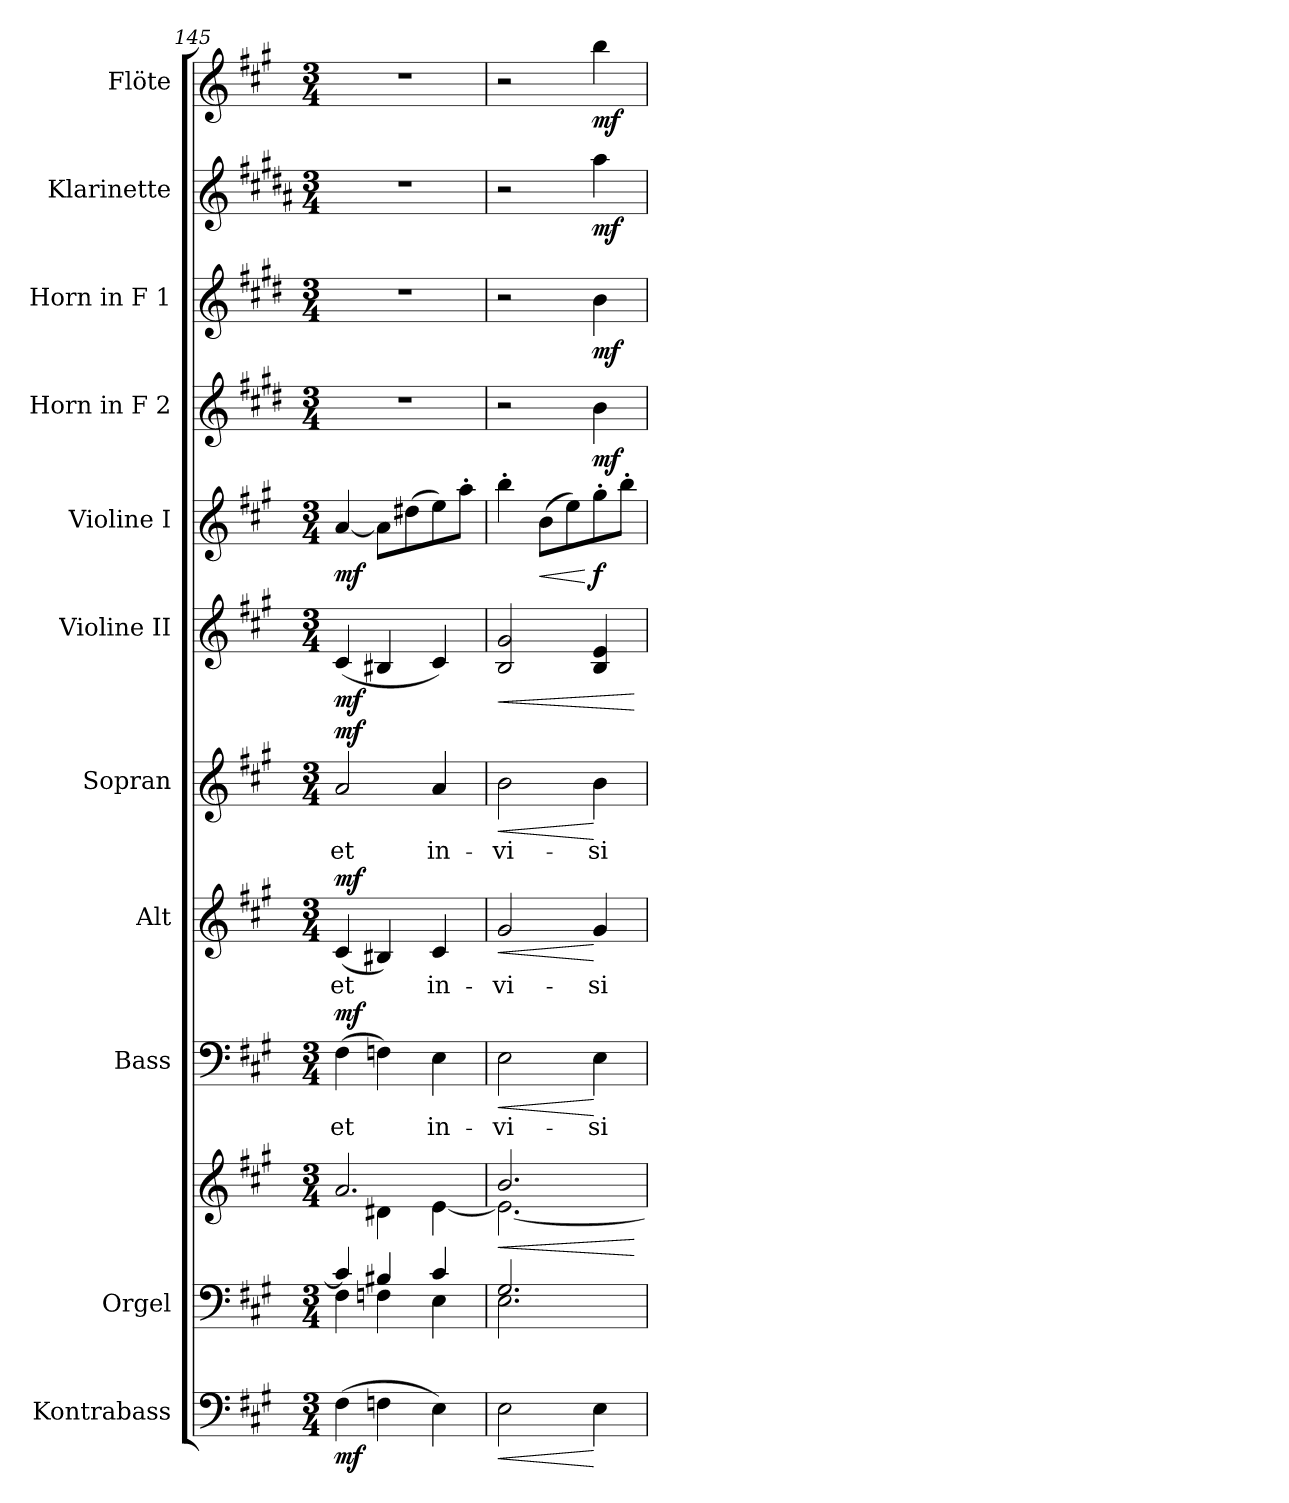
**kern	**dynam	**kern	**kern	**dynam	**kern	**text	**dynam	**kern	**text	**dynam	**kern	**text	**dynam	**kern	**dynam	**kern	**dynam	**kern	**dynam	**kern	**dynam	**kern	**dynam	**kern	**dynam
*part11	*part11	*part10	*part10	*part10	*part9	*part9	*part9	*part8	*part8	*part8	*part7	*part7	*part7	*part6	*part6	*part5	*part5	*part4	*part4	*part3	*part3	*part2	*part2	*part1	*part1
*staff12	*staff12	*staff11	*staff10	*staff10/11	*staff9	*staff9	*staff9	*staff8	*staff8	*staff8	*staff7	*staff7	*staff7	*staff6	*staff6	*staff5	*staff5	*staff4	*staff4	*staff3	*staff3	*staff2	*staff2	*staff1	*staff1
*I"Kontrabass	*	*I"Orgel	*	*	*I"Bass	*	*	*I"Alt	*	*	*I"Sopran	*	*	*I"Violine II	*	*I"Violine I	*	*I"Horn in F 2	*	*I"Horn in F 1	*	*I"Klarinette	*	*I"Flöte	*
*I'Kb.	*	*I'Org.	*	*	*I'B.	*	*	*I'A.	*	*	*I'S.	*	*	*I'Vl. II	*	*I'Vl. I	*	*	*	*	*	*I'Kl.	*	*I'Fl.	*
*clefF4	*	*clefF4	*clefG2	*	*clefF4	*	*	*clefG2	*	*	*clefG2	*	*	*clefG2	*	*clefG2	*	*clefG2	*	*clefG2	*	*clefG2	*	*clefG2	*
*ITrd7c12	*	*	*	*	*	*	*	*	*	*	*	*	*	*	*	*	*	*ITrd4c7	*	*ITrd4c7	*	*ITrd1c2	*	*	*
*k[f#c#g#]	*	*k[f#c#g#]	*k[f#c#g#]	*	*k[f#c#g#]	*	*	*k[f#c#g#]	*	*	*k[f#c#g#]	*	*	*k[f#c#g#]	*	*k[f#c#g#]	*	*k[f#c#g#]	*	*k[f#c#g#]	*	*k[f#c#g#]	*	*k[f#c#g#]	*
*A:	*	*A:	*A:	*	*A:	*	*	*A:	*	*	*A:	*	*	*A:	*	*A:	*	*A:	*	*A:	*	*A:	*	*A:	*
*M3/4	*	*M3/4	*M3/4	*	*M3/4	*	*	*M3/4	*	*	*M3/4	*	*	*M3/4	*	*M3/4	*	*M3/4	*	*M3/4	*	*M3/4	*	*M3/4	*
=145	=145	=145	=145	=145	=145	=145	=145	=145	=145	=145	=145	=145	=145	=145	=145	=145	=145	=145	=145	=145	=145	=145	=145	=145	=145
*	*	*^	*^	*	*	*	*	*	*	*	*	*	*	*	*	*	*	*	*	*	*	*	*	*	*
!	!LO:DY:b	!	!	!	!	!	!	!LO:LY:b	!LO:DY:a	!	!LO:LY:b	!LO:DY:a	!	!LO:LY:b	!LO:DY:a	!	!LO:DY:b	!	!LO:DY:b	!	!	!	!	!	!	!	!
(>4FF#\	mf	4c#/]	4F#\	2.a/	4ryy	.	(>4F#\	et	mf	(<4c#/	et	mf	2a/	et	mf	(<4c#/	mf	[4a/	mf	2.r	.	2.r	.	2.r	.	2.r	.
4FFn\	.	4B#X/	4Fn\	.	4d#X\	.	4Fn\)	.	.	4B#X/)	.	.	.	.	.	4B#X/	.	8a\L]	.	.	.	.	.	.	.	.	.
.	.	.	.	.	.	.	.	.	.	.	.	.	.	.	.	.	.	(>8dd#X\	.	.	.	.	.	.	.	.	.
!	!	!	!	!	!	!	!	!LO:LY:b	!	!	!LO:LY:b	!	!	!LO:LY:b	!	!	!	!	!	!	!	!	!	!	!	!	!
4EE\)	.	4c#/	4E\	.	[<4e\	.	4E\	in-	.	4c#/	in-	.	4a/	in-	.	4c#/)	.	8ee\)	.	.	.	.	.	.	.	.	.
.	.	.	.	.	.	.	.	.	.	.	.	.	.	.	.	.	.	8aa'>\J	.	.	.	.	.	.	.	.	.
=146	=146	=146	=146	=146	=146	=146	=146	=146	=146	=146	=146	=146	=146	=146	=146	=146	=146	=146	=146	=146	=146	=146	=146	=146	=146	=146	=146
!	!LO:HP:b	!	!	!	!	!LO:HP:b	!	!LO:LY:b	!LO:HP:b	!	!LO:LY:b	!LO:HP:b	!	!LO:LY:b	!LO:HP:b	!	!LO:HP:b	!	!	!	!	!	!	!	!	!	!
2EE\	<	2.G#/	2.E\	2.b/	2.e\_	<	2E\	-vi-	<	2g#/	-vi-	<	2b\	-vi-	<	2B/ 2g#/	<	4bb'>\	.	2r	.	2r	.	2r	.	2r	.
!	!	!	!	!	!	!	!	!	!	!	!	!	!	!	!	!	!	!	!LO:HP:b	!	!	!	!	!	!	!	!
.	.	.	.	.	.	.	.	.	.	.	.	.	.	.	.	.	.	(>8b\L	<	.	.	.	.	.	.	.	.
.	.	.	.	.	.	.	.	.	.	.	.	.	.	.	.	.	.	8ee\)	.	.	.	.	.	.	.	.	.
!	!	!	!	!	!	!	!	!LO:LY:b	!	!	!LO:LY:b	!	!	!LO:LY:b	!	!	!	!	!LO:DY:n=1:b	!	!LO:DY:b	!	!LO:DY:b	!	!LO:DY:b	!	!LO:DY:b
4EE\	[	.	.	.	.	.	4E\	-si-	[	4g#/	-si-	[	4b\	-si-	[	4B/ 4e/	.	8gg#'>\	[ f	4e\	mf	4e\	mf	4gg#\	mf	4bb\	mf
.	.	.	.	.	.	.	.	.	.	.	.	.	.	.	.	.	.	8bb'>\J	.	.	.	.	.	.	.	.	.
*	*	*v	*v	*	*	*	*	*	*	*	*	*	*	*	*	*	*	*	*	*	*	*	*	*	*	*	*
*	*	*	*v	*v	*	*	*	*	*	*	*	*	*	*	*	*	*	*	*	*	*	*	*	*	*	*
.	.	.	.	[	.	.	.	.	.	.	.	.	.	.	[	.	.	.	.	.	.	.	.	.	.
=	=	=	=	=	=	=	=	=	=	=	=	=	=	=	=	=	=	=	=	=	=	=	=	=	=
*-	*-	*-	*-	*-	*-	*-	*-	*-	*-	*-	*-	*-	*-	*-	*-	*-	*-	*-	*-	*-	*-	*-	*-	*-	*-
